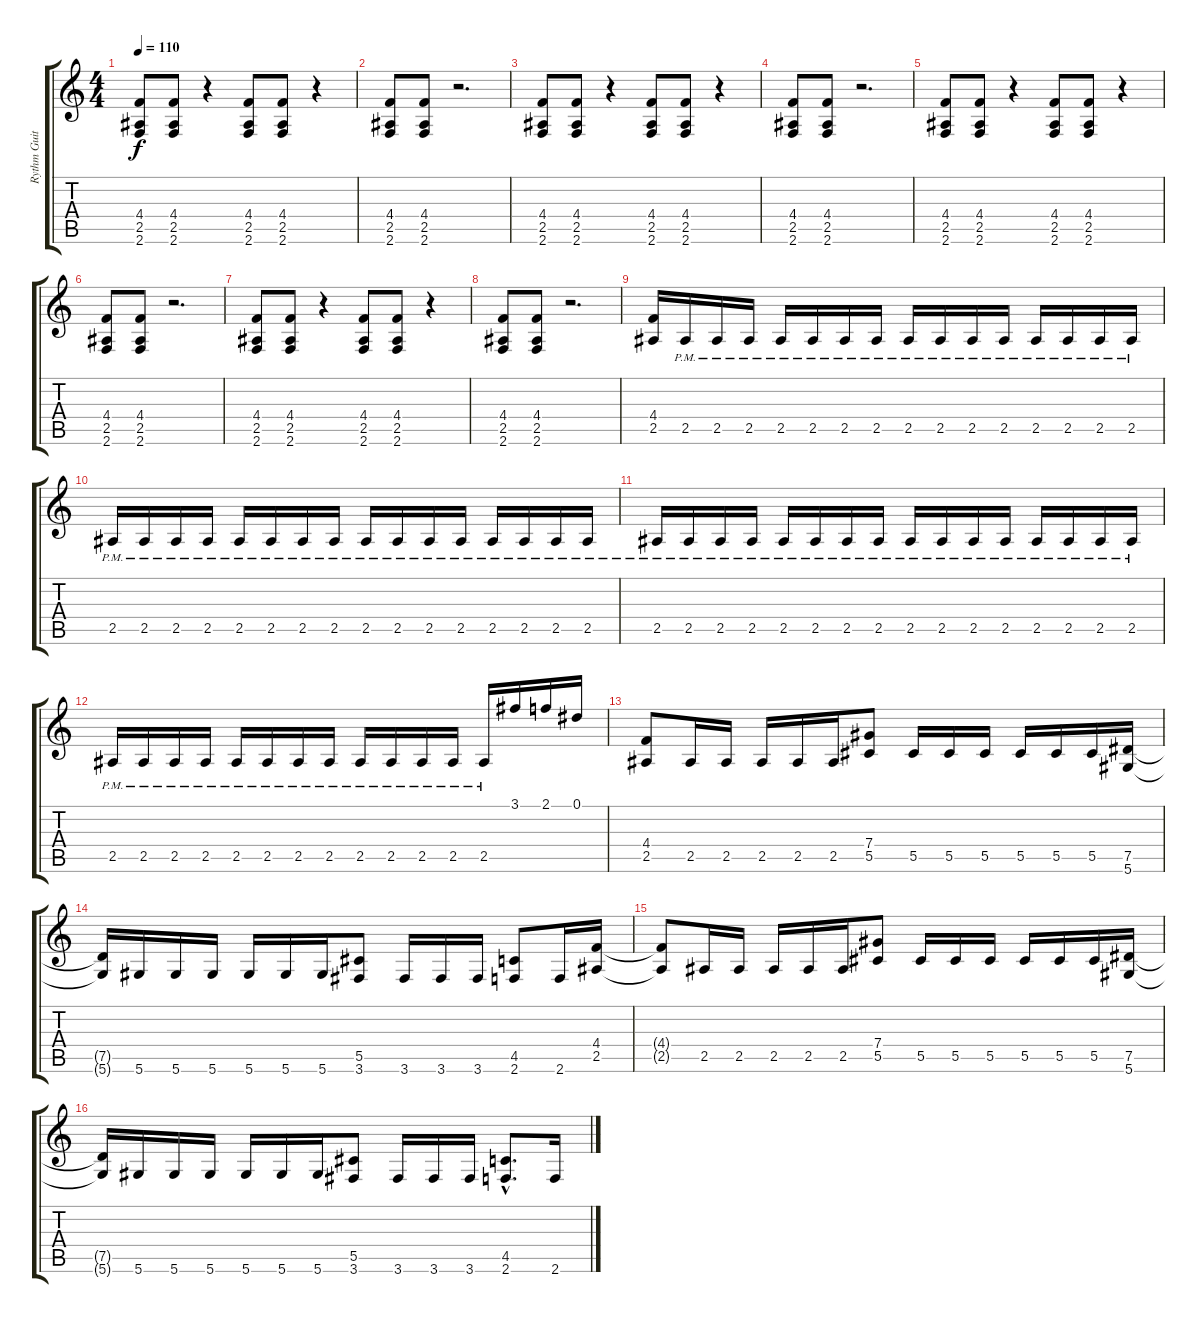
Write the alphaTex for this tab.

\track ("Rythm Guitar" "Rythm Guit") {instrument distortionguitar}
\staff {score tabs}
\tuning (Eb4 Bb3 Gb3 Db3 Ab2 Eb2) {hide}
\ts (4 4)
\tempo 110
\clef g2
\ks c
(4.4 2.5 2.6).8{dy f instrument distortionguitar} (4.4 2.5 2.6).8 r.4 (4.4 2.5 2.6).8 (4.4 2.5 2.6).8 r.4 |
(4.4 2.5 2.6).8 (4.4 2.5 2.6).8 r.2{d} |
(4.4 2.5 2.6).8 (4.4 2.5 2.6).8 r.4 (4.4 2.5 2.6).8 (4.4 2.5 2.6).8 r.4 |
(4.4 2.5 2.6).8 (4.4 2.5 2.6).8 r.2{d} |
(4.4 2.5 2.6).8 (4.4 2.5 2.6).8 r.4 (4.4 2.5 2.6).8 (4.4 2.5 2.6).8 r.4 |
(4.4 2.5 2.6).8 (4.4 2.5 2.6).8 r.2{d} |
(4.4 2.5 2.6).8 (4.4 2.5 2.6).8 r.4 (4.4 2.5 2.6).8 (4.4 2.5 2.6).8 r.4 |
(4.4 2.5 2.6).8 (4.4 2.5 2.6).8 r.2{d} |
(4.4 2.5).16 2.5{pm}.16 2.5{pm}.16 2.5{pm}.16 2.5{pm}.16 2.5{pm}.16 2.5{pm}.16 2.5{pm}.16 2.5{pm}.16 2.5{pm}.16 2.5{pm}.16 2.5{pm}.16 2.5{pm}.16 2.5{pm}.16 2.5{pm}.16 2.5{pm}.16 |
2.5{pm}.16 2.5{pm}.16 2.5{pm}.16 2.5{pm}.16 2.5{pm}.16 2.5{pm}.16 2.5{pm}.16 2.5{pm}.16 2.5{pm}.16 2.5{pm}.16 2.5{pm}.16 2.5{pm}.16 2.5{pm}.16 2.5{pm}.16 2.5{pm}.16 2.5{pm}.16 |
2.5{pm}.16 2.5{pm}.16 2.5{pm}.16 2.5{pm}.16 2.5{pm}.16 2.5{pm}.16 2.5{pm}.16 2.5{pm}.16 2.5{pm}.16 2.5{pm}.16 2.5{pm}.16 2.5{pm}.16 2.5{pm}.16 2.5{pm}.16 2.5{pm}.16 2.5{pm}.16 |
2.5{pm}.16 2.5{pm}.16 2.5{pm}.16 2.5{pm}.16 2.5{pm}.16 2.5{pm}.16 2.5{pm}.16 2.5{pm}.16 2.5{pm}.16 2.5{pm}.16 2.5{pm}.16 2.5{pm}.16 2.5{pm}.16 3.1.16 2.1.16 0.1.16 |
(4.4 2.5).8 2.5.16 2.5.16 2.5.16 2.5.16 2.5.16 (7.4 5.5).8 5.5.16 5.5.16 5.5.16 5.5.16 5.5.16 5.5.16 (7.5 5.6).16 |
(7.5{t} 5.6{t}).16 5.6.16 5.6.16 5.6.16 5.6.16 5.6.16 5.6.16 (5.5 3.6).8 3.6.16 3.6.16 3.6.16 (4.5 2.6).8 2.6.16 (4.4 2.5).16 |
(4.4{t} 2.5{t}).8 2.5.16 2.5.16 2.5.16 2.5.16 2.5.16 (7.4 5.5).8 5.5.16 5.5.16 5.5.16 5.5.16 5.5.16 5.5.16 (7.5 5.6).16 |
(7.5{t} 5.6{t}).16 5.6.16 5.6.16 5.6.16 5.6.16 5.6.16 5.6.16 (5.5 3.6).8 3.6.16 3.6.16 3.6.16 (4.5{hac} 2.6{hac}).8{d} 2.6.16
